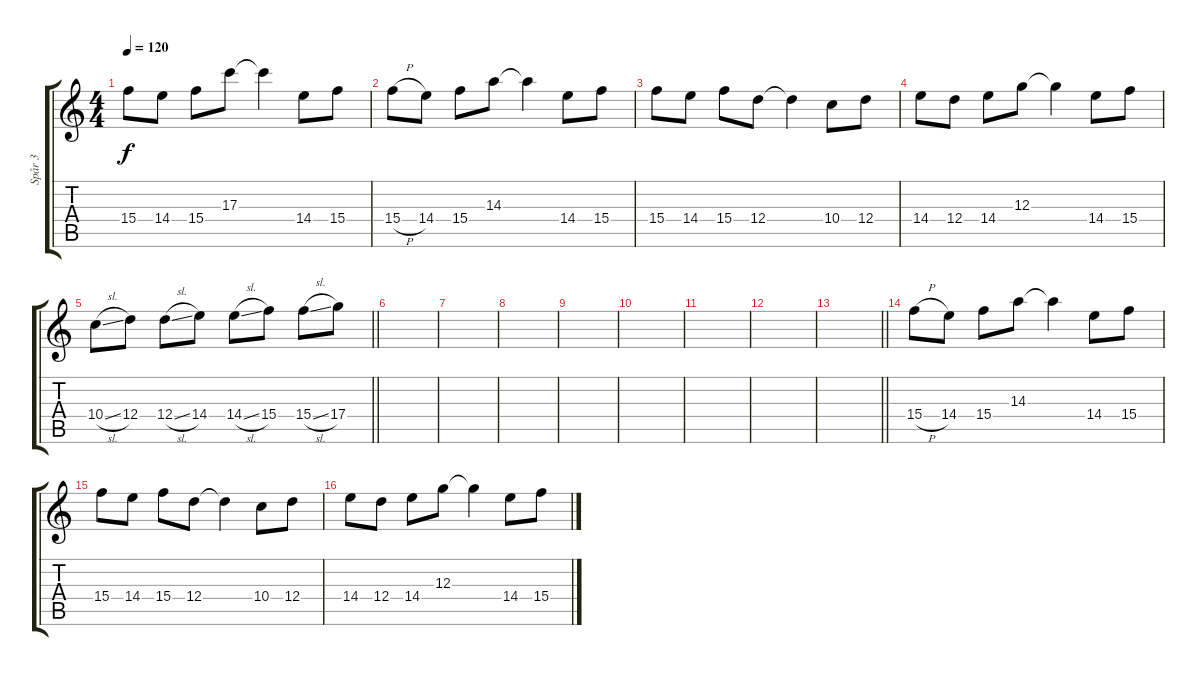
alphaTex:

\track ("Spår 3" "Spår 3") {instrument overdrivenguitar}
\staff {score tabs}
\tuning (E4 B3 G3 D3 A2 D2) {hide}
\ts (4 4)
\tempo 120
\clef g2
\ks c
15.4.8{dy f} 14.4.8 15.4.8 17.3.8 17.3{t}.4 14.4.8 15.4.8 |
15.4{h}.8 14.4.8 15.4.8 14.3.8 14.3{t}.4 14.4.8 15.4.8 |
15.4.8 14.4.8 15.4.8 12.4.8 12.4{t}.4 10.4.8 12.4.8 |
14.4.8 12.4.8 14.4.8 12.3.8 12.3{t}.4 14.4.8 15.4.8 |
\barLineRight lightlight
10.4{sl}.8 12.4.8 12.4{sl}.8 14.4.8 14.4{sl}.8 15.4.8 15.4{sl}.8 17.4.8 |
|
|
|
|
|
|
|
\barLineRight lightlight
|
15.4{h}.8 14.4.8 15.4.8 14.3.8 14.3{t}.4 14.4.8 15.4.8 |
15.4.8 14.4.8 15.4.8 12.4.8 12.4{t}.4 10.4.8 12.4.8 |
14.4.8 12.4.8 14.4.8 12.3.8 12.3{t}.4 14.4.8 15.4.8
